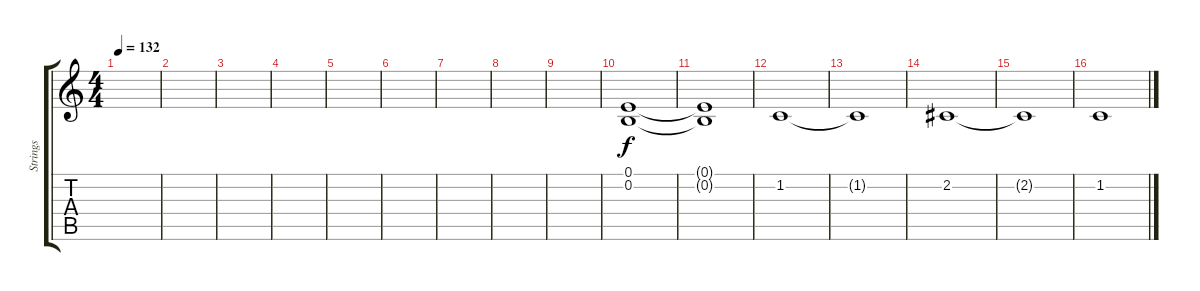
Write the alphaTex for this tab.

\track ("Strings" "Strings") {instrument synthstrings2}
\staff {score tabs}
\tuning (E4 B3 G3 D3 A2 E2) {hide}
\ts (4 4)
\tempo 132
\clef g2
\ks c
|
|
|
|
|
|
|
|
|
(0.1 0.2).1 |
(0.1{t} 0.2{t}).1 |
1.2.1 |
1.2{t}.1 |
2.2.1 |
2.2{t}.1 |
1.2.1
